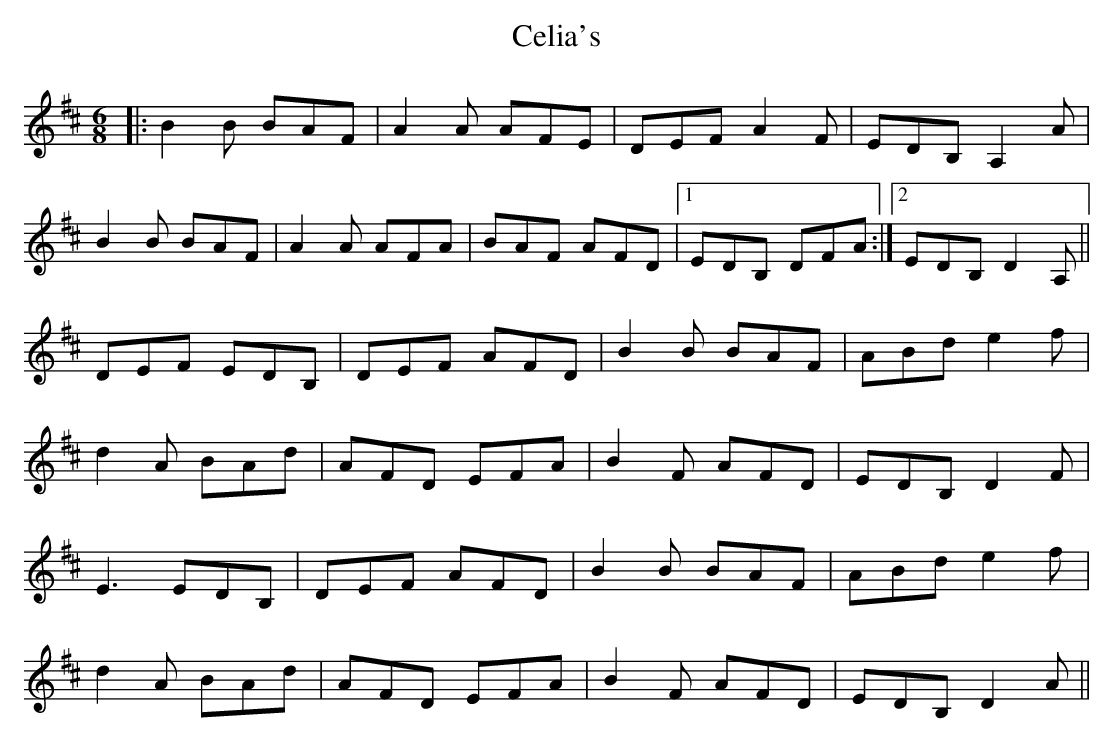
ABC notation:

X:1
T: Celia's
M: 6/8
L: 1/8
K: Dmaj
|:B2B BAF|A2A AFE|DEF A2F|EDB, A,2A|
B2B BAF|A2A AFA|BAF AFD|1 EDB, DFA:|2 EDB, D2A,||
DEF EDB,|DEF AFD|B2B BAF|ABd e2f|
d2A BAd|AFD EFA|B2F AFD|EDB, D2F|
E3 EDB,|DEF AFD|B2B BAF|ABd e2f|
d2A BAd|AFD EFA|B2F AFD|EDB, D2A||
